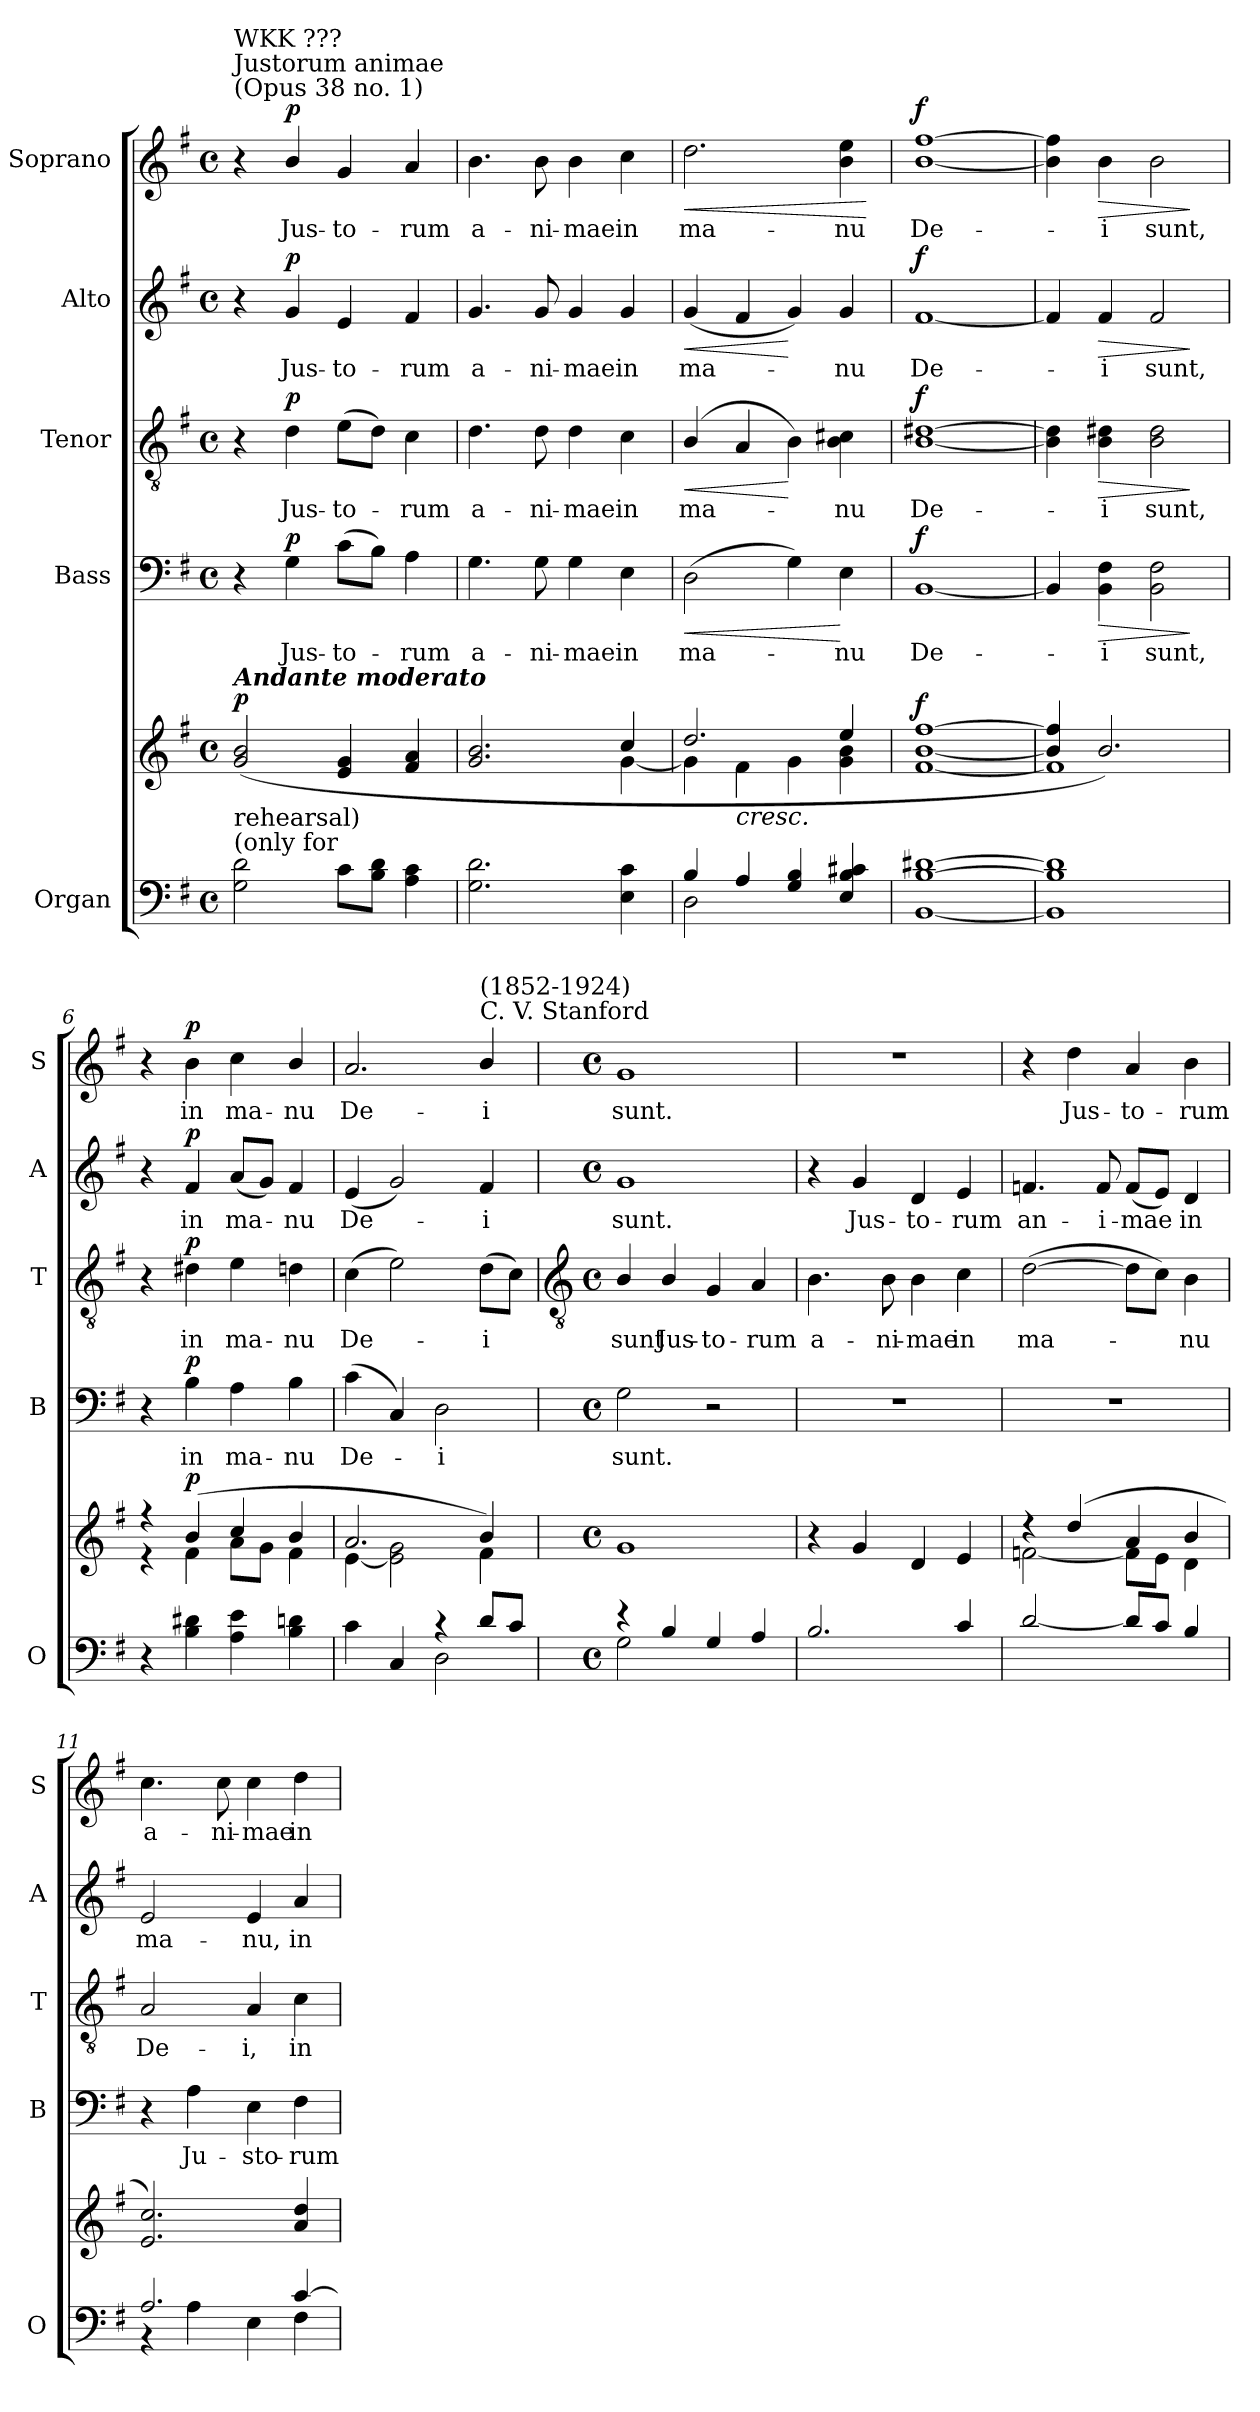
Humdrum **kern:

**kern	**kern	**dynam	**kern	**text	**dynam	**kern	**text	**dynam	**kern	**text	**dynam	**kern	**text	**dynam
*part5	*part5	*part5	*part4	*part4	*part4	*part3	*part3	*part3	*part2	*part2	*part2	*part1	*part1	*part1
*staff6	*staff5	*staff5/6	*staff4	*staff4	*staff4	*staff3	*staff3	*staff3	*staff2	*staff2	*staff2	*staff1	*staff1	*staff1
*I"Organ	*	*	*I"Bass	*	*	*I"Tenor	*	*	*I"Alto	*	*	*I"Soprano	*	*
*I'O	*	*	*I'B	*	*	*I'T	*	*	*I'A	*	*	*I'S	*	*
*clefF4	*clefG2	*	*clefF4	*	*	*clefGv2	*	*	*clefG2	*	*	*clefG2	*	*
*k[f#]	*k[f#]	*	*k[f#]	*	*	*k[f#]	*	*	*k[f#]	*	*	*k[f#]	*	*
*G:	*G:	*	*G:	*	*	*G:	*	*	*G:	*	*	*G:	*	*
*M4/4	*M4/4	*	*M4/4	*	*	*M4/4	*	*	*M4/4	*	*	*M4/4	*	*
*met(c)	*met(c)	*	*met(c)	*	*	*met(c)	*	*	*met(c)	*	*	*met(c)	*	*
*MM96	*MM96	*	*MM96	*	*	*MM96	*	*	*MM96	*	*	*MM96	*	*
=1	=1	=1	=1	=1	=1	=1	=1	=1	=1	=1	=1	=1	=1	=1
*^	*^	*	*	*	*	*	*	*	*	*	*	*	*	*
!	!	!	!	!	!	!	!	!	!	!	!	!	!	!LO:TX:a:t=(Opus 38 no. 1)	!	!
!	!	!	!	!	!	!	!	!	!	!	!	!	!	!LO:TX:a:t=Justorum animae	!	!
!	!	!	!	!	!	!	!	!	!	!	!	!	!	!LO:TX:a:t=WKK ???	!	!
!	!	!LO:TX:a:Bi:t=Andante moderato	!	!	!	!	!	!	!	!	!	!	!	!	!	!
!LO:TX:a:t=(only for	!	!	!	!	!	!	!	!	!	!	!	!	!	!	!	!
!LO:TX:a:t=rehearsal)	!	!	!	!	!	!	!	!	!	!	!	!	!	!	!	!
!	!	!	!	!LO:DY:a	!	!	!	!	!	!	!	!	!	!	!	!
2G\ 2d\	2ryy	(>2g/ 2b/	2ryy	p	4r	.	.	4r	.	.	4r	.	.	4r	.	.
!	!	!	!	!	!	!LO:LY:b	!LO:DY:a	!	!LO:LY:b	!LO:DY:a	!	!LO:LY:b	!LO:DY:a	!	!LO:LY:b	!LO:DY:a
.	.	.	.	.	4G\	Jus-	p	4d\	Jus-	p	4g/	Jus-	p	4b/	Jus-	p
!	!	!	!	!	!	!LO:LY:b	!	!	!LO:LY:b	!	!	!LO:LY:b	!	!	!LO:LY:b	!
8c\L	2ryy	4e/ 4g/	2ryy	.	(>8c\L	-to-	.	(>8e\L	-to-	.	4e/	-to-	.	4g/	-to-	.
8B\ 8d\J	.	.	.	.	8B\J)	.	.	8d\J)	.	.	.	.	.	.	.	.
!	!	!	!	!	!	!LO:LY:b	!	!	!LO:LY:b	!	!	!LO:LY:b	!	!	!LO:LY:b	!
4A\ 4c\	.	4f#/ 4a/	.	.	4A\	-rum	.	4c\	rum	.	4f#/	-rum	.	4a/	-rum	.
=2	=2	=2	=2	=2	=2	=2	=2	=2	=2	=2	=2	=2	=2	=2	=2	=2
!	!	!	!	!	!	!LO:LY:b	!	!	!LO:LY:b	!	!	!LO:LY:b	!	!	!LO:LY:b	!
2.G\ 2.d\	2ryy	2.g/ 2.b/	2ryy	.	4.G\	a-	.	4.d\	a-	.	4.g/	a-	.	4.b\	a-	.
!	!	!	!	!	!	!LO:LY:b	!	!	!LO:LY:b	!	!	!LO:LY:b	!	!	!LO:LY:b	!
.	.	.	.	.	8G\	-ni-	.	8d\	-ni-	.	8g/	-ni-	.	8b\	-ni-	.
!	!	!	!	!	!	!LO:LY:b	!	!	!LO:LY:b	!	!	!LO:LY:b	!	!	!LO:LY:b	!
.	2ryy	.	4ryy	.	4G\	-mae	.	4d\	-mae	.	4g/	-mae	.	4b\	-mae	.
!	!	!	!	!	!	!LO:LY:b	!	!	!LO:LY:b	!	!	!LO:LY:b	!	!	!LO:LY:b	!
4E\ 4c\	.	4cc/	[4g\	.	4E\	in	.	4c\	in	.	4g/	in	.	4cc\	in	.
=3	=3	=3	=3	=3	=3	=3	=3	=3	=3	=3	=3	=3	=3	=3	=3	=3
!	!	!	!	!	!	!LO:LY:b	!LO:HP:b	!	!LO:LY:b	!LO:HP:b	!	!LO:LY:b	!LO:HP:b	!	!LO:LY:b	!LO:HP:b
4B/	2D\	2.dd/	4g\]	.	(>2D\	ma-	<	(4B/	ma-	<	(4g/	ma-	<	2.dd\	ma-	<
!	!	!	!	!LO:HP:b	!	!	!	!	!	!	!	!	!	!	!	!
4A/	.	.	4f#\	<	.	.	.	4A/	.	.	4f#/	.	.	.	.	.
4G/ 4B/	2ryy	.	4g\	.	4G\)	.	.	4B\)	.	[	4g/)	.	[	.	.	.
!	!	!	!	!	!	!LO:LY:b	!	!	!LO:LY:b	!	!	!LO:LY:b	!	!	!LO:LY:b	!
4E/ 4B/ 4c#X/	.	4ee/	4g\ 4b\	.	4E\	nu	[	4B\ 4c#X\	nu	.	4g/	nu	.	4b\ 4ee\	-nu	.
*v	*v	*	*	*	*	*	*	*	*	*	*	*	*	*	*	*
*	*v	*v	*	*	*	*	*	*	*	*	*	*	*	*	*
.	.	.	.	.	.	.	.	.	.	.	.	.	.	[
=4	=4	=4	=4	=4	=4	=4	=4	=4	=4	=4	=4	=4	=4	=4
*^	*^	*	*	*	*	*	*	*	*	*	*	*	*	*
!	!	!	!	!LO:DY:a	!	!LO:LY:b	!LO:DY:a	!	!LO:LY:b	!LO:DY:a	!	!LO:LY:b	!LO:DY:a	!	!LO:LY:b	!LO:DY:a
[1B [1d#X	[1BB	[1ff#	[1f# [1b	f	[1BB	De-	f	[1B [1d#X	De-	f	[1f#	De-	f	[1b [1ff#	De-	f
=5	=5	=5	=5	=5	=5	=5	=5	=5	=5	=5	=5	=5	=5	=5	=5	=5
1B] 1d#]	1BB]	4b/] 4ff#/]	1f#]	.	4BB/]	.	.	4B\] 4d#\]	.	.	4f#/]	.	.	4b\] 4ff#\]	.	.
!	!	!	!	!	!	!LO:LY:b	!LO:HP:b	!	!LO:LY:b	!LO:HP:b	!	!LO:LY:b	!LO:HP:b	!	!LO:LY:b	!LO:HP:b
.	.	2.b/)	.	.	4BB\ 4F#\	i	>	4B\ 4d#X\	i	>	4f#/	i	>	4b\	i	>
!	!	!	!	!	!	!LO:LY:b	!	!	!LO:LY:b	!	!	!LO:LY:b	!	!	!LO:LY:b	!
.	.	.	.	.	2BB\ 2F#\	sunt,	.	2B\ 2d#\	sunt,	.	2f#/	sunt,	.	2b\	sunt,	.
*v	*v	*	*	*	*	*	*	*	*	*	*	*	*	*	*	*
*	*v	*v	*	*	*	*	*	*	*	*	*	*	*	*	*
.	.	[	.	.	]	.	.	]	.	.	]	.	.	]
=6	=6	=6	=6	=6	=6	=6	=6	=6	=6	=6	=6	=6	=6	=6
*^	*^	*	*	*	*	*	*	*	*	*	*	*	*	*
4r	2ryy	4r	4r	.	4r	.	.	4r	.	.	4r	.	.	4r	.	.
!	!	!	!	!LO:DY:a	!	!LO:LY:b	!LO:DY:a	!	!LO:LY:b	!LO:DY:a	!	!LO:LY:b	!LO:DY:a	!	!LO:LY:b	!LO:DY:a
4B\ 4d#X\	.	(>4b/	4f#\	p	4B\	in	p	4d#X\	in	p	4f#/	in	p	4b\	in	p
!	!	!	!	!	!	!LO:LY:b	!	!	!LO:LY:b	!	!	!LO:LY:b	!	!	!LO:LY:b	!
4A\ 4e\	2ryy	4cc/	8a\L	.	4A\	ma-	.	4e\	ma-	.	(8a/L	ma-	.	4cc\	ma-	.
.	.	.	8g\J	.	.	.	.	.	.	.	8g/J)	.	.	.	.	.
!	!	!	!	!	!	!LO:LY:b	!	!	!LO:LY:b	!	!	!LO:LY:b	!	!	!LO:LY:b	!
4B\ 4dn\	.	4b/	4f#\	.	4B\	-nu	.	4dn\	-nu	.	4f#/	nu	.	4b/	-nu	.
!!LO:LB:g=z
=7	=7	=7	=7	=7	=7	=7	=7	=7	=7	=7	=7	=7	=7	=7	=7	=7
!	!	!	!	!	!	!LO:LY:b	!	!	!LO:LY:b	!	!	!LO:LY:b	!	!	!LO:LY:b	!
4c\	2ryy	2.a/	[4e\	.	(>4c\	De-	.	(>4c\	De-	.	(4e/	De-	.	2.a/	De-	.
4C/	.	.	2e\] 2g\	.	4C/)	.	.	2e\)	.	.	2g/)	.	.	.	.	.
!	!	!	!	!	!	!LO:LY:b	!	!	!	!	!	!	!	!	!	!
4r	2D\	.	.	.	2D\	i	.	.	.	.	.	.	.	.	.	.
!	!	!	!	!	!	!	!	!	!	!	!	!	!	!LO:TX:a:t=C. V. Stanford	!	!
!	!	!	!	!	!	!	!	!	!	!	!	!	!	!LO:TX:a:t=(1852-1924)	!	!
!	!	!	!	!	!	!	!	!	!LO:LY:b	!	!	!LO:LY:b	!	!	!LO:LY:b	!
8d/L	.	4b/)	4f#\	.	.	.	.	(>8d\L	i	.	4f#/	i	.	4b/	-i	.
8c/J	.	.	.	.	.	.	.	8c\J)	.	.	.	.	.	.	.	.
!!LO:PB:g=z
=8	=8	=8	=8	=8	=8	=8	=8	=8	=8	=8	=8	=8	=8	=8	=8	=8
*	*	*	*	*	*	*	*	*clefGv2	*	*	*	*	*	*	*	*
*M4/4	*	*M4/4	*	*	*M4/4	*	*	*M4/4	*	*	*M4/4	*	*	*M4/4	*	*
*met(c)	*	*met(c)	*	*	*met(c)	*	*	*met(c)	*	*	*met(c)	*	*	*met(c)	*	*
!	!	!	!	!	!	!LO:LY:b	!	!	!LO:LY:b	!	!	!LO:LY:b	!	!	!LO:LY:b	!
4r	2G\	1g	2ryy	.	2G\	sunt.	.	4B/	sunt	.	1g	sunt.	.	1g	sunt.	.
!	!	!	!	!	!	!	!	!	!LO:LY:b	!	!	!	!	!	!	!
4B/	.	.	.	.	.	.	.	4B/	Jus-	.	.	.	.	.	.	.
!	!	!	!	!	!	!	!	!	!LO:LY:b	!	!	!	!	!	!	!
4G/	2ryy	.	2ryy	.	2r	.	.	4G/	-to-	.	.	.	.	.	.	.
!	!	!	!	!	!	!	!	!	!LO:LY:b	!	!	!	!	!	!	!
4A/	.	.	.	.	.	.	.	4A/	-rum	.	.	.	.	.	.	.
=9	=9	=9	=9	=9	=9	=9	=9	=9	=9	=9	=9	=9	=9	=9	=9	=9
!	!	!	!	!	!	!	!	!	!LO:LY:b	!	!	!	!	!	!	!
2.B/	2ryy	4r	2ryy	.	1r	.	.	4.B\	a-	.	4r	.	.	1r	.	.
!	!	!	!	!	!	!	!	!	!	!	!	!LO:LY:b	!	!	!	!
.	.	4g/	.	.	.	.	.	.	.	.	4g/	Jus-	.	.	.	.
!	!	!	!	!	!	!	!	!	!LO:LY:b	!	!	!	!	!	!	!
.	.	.	.	.	.	.	.	8B\	-ni-	.	.	.	.	.	.	.
!	!	!	!	!	!	!	!	!	!LO:LY:b	!	!	!LO:LY:b	!	!	!	!
.	2ryy	4d/	2ryy	.	.	.	.	4B\	-mae	.	4d/	-to-	.	.	.	.
!	!	!	!	!	!	!	!	!	!LO:LY:b	!	!	!LO:LY:b	!	!	!	!
4c/	.	4e/	.	.	.	.	.	4c\	in	.	4e/	-rum	.	.	.	.
=10	=10	=10	=10	=10	=10	=10	=10	=10	=10	=10	=10	=10	=10	=10	=10	=10
!	!	!	!	!	!	!	!	!	!LO:LY:b	!	!	!LO:LY:b	!	!	!	!
[2d/	2ryy	4r	[2fn\	.	1r	.	.	(>[2d\	ma-	.	4.fn/	an-	.	4r	.	.
!	!	!	!	!	!	!	!	!	!	!	!	!	!	!	!LO:LY:b	!
.	.	(>4dd/	.	.	.	.	.	.	.	.	.	.	.	4dd\	Jus-	.
!	!	!	!	!	!	!	!	!	!	!	!	!LO:LY:b	!	!	!	!
.	.	.	.	.	.	.	.	.	.	.	8f/	-i-	.	.	.	.
!	!	!	!	!	!	!	!	!	!	!	!	!LO:LY:b	!	!	!LO:LY:b	!
8d/L]	2ryy	4a/	8f\L]	.	.	.	.	8d\L]	.	.	(8f/L	-mae	.	4a/	-to-	.
8c/J	.	.	8e\J	.	.	.	.	8c\J)	.	.	8e/J)	.	.	.	.	.
!	!	!	!	!	!	!	!	!	!LO:LY:b	!	!	!LO:LY:b	!	!	!LO:LY:b	!
4B/	.	4b/	4d\	.	.	.	.	4B\	nu	.	4d/	in	.	4b\	-rum	.
=11	=11	=11	=11	=11	=11	=11	=11	=11	=11	=11	=11	=11	=11	=11	=11	=11
!	!	!	!	!	!	!	!	!	!LO:LY:b	!	!	!LO:LY:b	!	!	!LO:LY:b	!
2.A/	4r	2.e/ 2.cc/)	2ryy	.	4r	.	.	2A/	De-	.	2e/	ma-	.	4.cc\	a-	.
!	!	!	!	!	!	!LO:LY:b	!	!	!	!	!	!	!	!	!	!
.	4A\	.	.	.	4A\	Ju-	.	.	.	.	.	.	.	.	.	.
!	!	!	!	!	!	!	!	!	!	!	!	!	!	!	!LO:LY:b	!
.	.	.	.	.	.	.	.	.	.	.	.	.	.	8cc\	-ni-	.
!	!	!	!	!	!	!LO:LY:b	!	!	!LO:LY:b	!	!	!LO:LY:b	!	!	!LO:LY:b	!
.	4E\	.	2ryy	.	4E\	-sto-	.	4A/	-i,	.	4e/	-nu,	.	4cc\	-mae	.
!	!	!	!	!	!	!LO:LY:b	!	!	!LO:LY:b	!	!	!LO:LY:b	!	!	!LO:LY:b	!
[4c/	4F#\	4a/ 4dd/	.	.	4F#\	-rum	.	4c\	in	.	4a/	in	.	4dd\	in	.
*v	*v	*	*	*	*	*	*	*	*	*	*	*	*	*	*	*
*	*v	*v	*	*	*	*	*	*	*	*	*	*	*	*	*
=	=	=	=	=	=	=	=	=	=	=	=	=	=	=
*-	*-	*-	*-	*-	*-	*-	*-	*-	*-	*-	*-	*-	*-	*-
